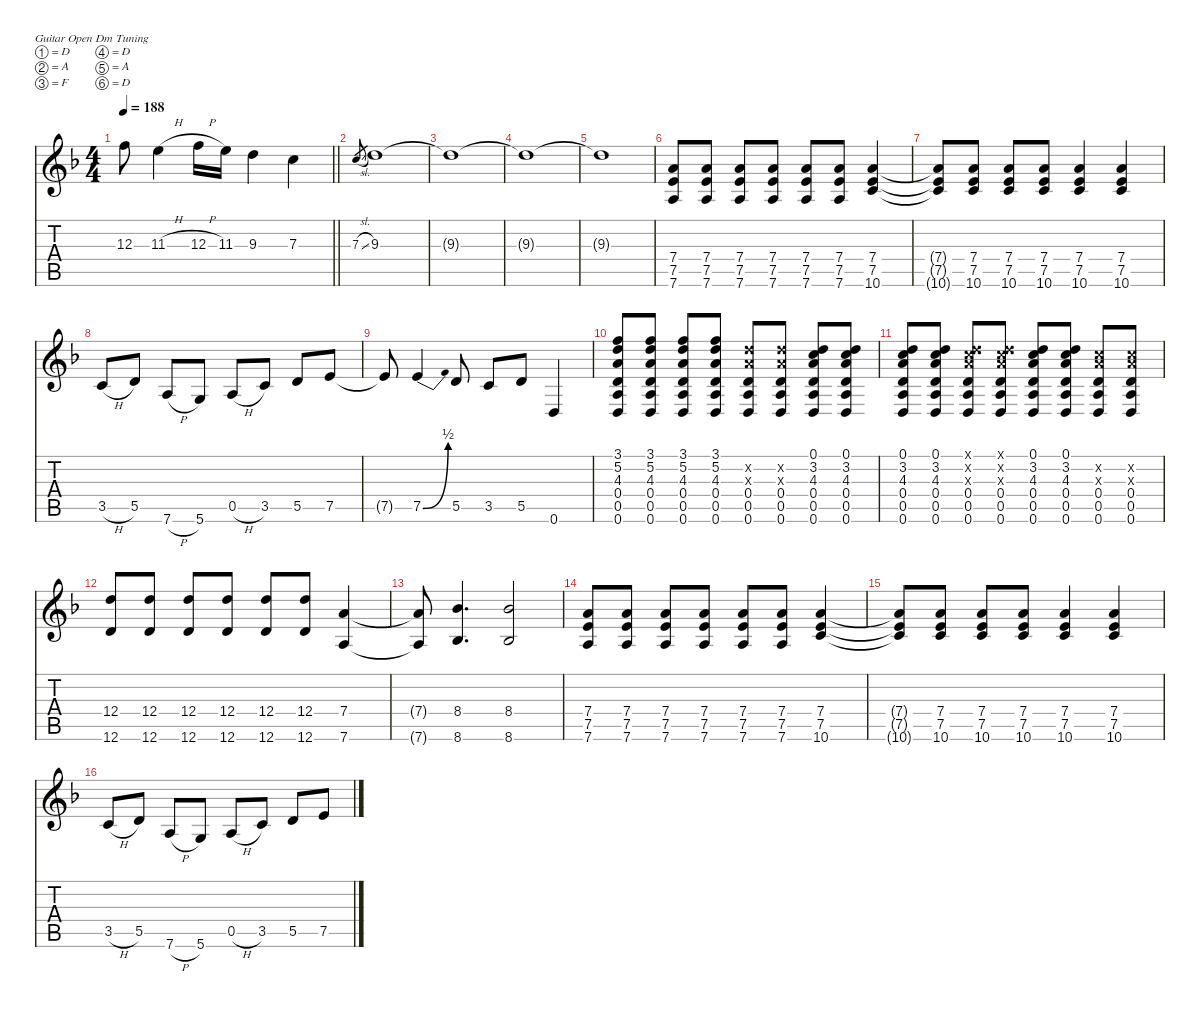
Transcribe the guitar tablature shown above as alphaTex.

\defaultSystemsLayout 4
\hideDynamics
\bracketExtendMode nobrackets
\singleTrackTrackNamePolicy hidden
\multiTrackTrackNamePolicy hidden
\firstSystemTrackNameMode fullname
\firstSystemTrackNameOrientation horizontal
\otherSystemsTrackNameOrientation horizontal
\track ("Mikael Akerfeldt" "dist.guit.") {defaultSystemsLayout 4 mute instrument distortionguitar}
\staff {score tabs}
\tuning (D4 A3 F3 D3 A2 D2)
\ts (4 4)
\tempo 188
\clef g2
\barLineRight lightlight
\ks dminor
12.3{t acc forcenatural}.8{dy f beam Down} 11.3{h acc forcenatural}.4{beam Down} 12.3{h acc forcenatural}.16{beam Down} 11.3{acc forcenatural}.16{beam Down} 9.3{acc forcenatural}.4{beam Down} 7.3{acc forcenatural}.4{beam Down} |
7.3{sl acc forcenatural}.8{gr dy mf beam Up} 9.3{acc forcenatural}.1{dy f beam Down} |
9.3{t acc forcenatural}.1{beam Down} |
9.3{t acc forcenatural}.1{beam Down} |
9.3{t acc forcenatural}.1{beam Down} |
(7.4{acc forcenatural} 7.5{acc forcenatural} 7.6{acc forcenatural}).8{beam Up} (7.4{acc forcenatural} 7.5{acc forcenatural} 7.6{acc forcenatural}).8{beam Up} (7.4{acc forcenatural} 7.5{acc forcenatural} 7.6{acc forcenatural}).8{beam Up} (7.4{acc forcenatural} 7.5{acc forcenatural} 7.6{acc forcenatural}).8{beam Up} (7.4{acc forcenatural} 7.5{acc forcenatural} 7.6{acc forcenatural}).8{beam Up} (7.4{acc forcenatural} 7.5{acc forcenatural} 7.6{acc forcenatural}).8{beam Up} (7.4{acc forcenatural} 7.5{acc forcenatural} 10.6{acc forcenatural}).4{beam Up} |
(7.4{t acc forcenatural} 7.5{t acc forcenatural} 10.6{t acc forcenatural}).8{beam Up} (7.4{acc forcenatural} 7.5{acc forcenatural} 10.6{acc forcenatural}).8{beam Up} (7.4{acc forcenatural} 7.5{acc forcenatural} 10.6{acc forcenatural}).8{beam Up} (7.4{acc forcenatural} 7.5{acc forcenatural} 10.6{acc forcenatural}).8{beam Up} (7.4{acc forcenatural} 7.5{acc forcenatural} 10.6{acc forcenatural}).4{beam Up} (7.4{acc forcenatural} 7.5{acc forcenatural} 10.6{acc forcenatural}).4{beam Up} |
3.5{h acc forcenatural}.8{beam Up} 5.5{acc forcenatural}.8{beam Up} 7.6{h acc forcenatural}.8{beam Up} 5.6{acc forcenatural}.8{beam Up} 0.5{h acc forcenatural}.8{beam Up} 3.5{acc forcenatural}.8{beam Up} 5.5{acc forcenatural}.8{beam Up} 7.5{acc forcenatural}.8{beam Up} |
7.5{t acc forcenatural}.8{beam Up} 7.5{be (bend 0 0 22.999999199999998 2) acc forcenatural}.4{beam Up} 5.5{acc forcenatural}.8{beam Up} 3.5{acc forcenatural}.8{beam Up} 5.5{acc forcenatural}.8{beam Up} 0.6{acc forcenatural}.4{beam Up} |
(3.1{acc forcenatural} 5.2{acc forcenatural} 4.3{acc forcenatural} 0.4{acc forcenatural} 0.5{acc forcenatural} 0.6{acc forcenatural}).8{beam Up} (3.1{acc forcenatural} 5.2{acc forcenatural} 4.3{acc forcenatural} 0.4{acc forcenatural} 0.5{acc forcenatural} 0.6{acc forcenatural}).8{beam Up} (3.1{acc forcenatural} 5.2{acc forcenatural} 4.3{acc forcenatural} 0.4{acc forcenatural} 0.5{acc forcenatural} 0.6{acc forcenatural}).8{beam Up} (3.1{acc forcenatural} 5.2{acc forcenatural} 4.3{acc forcenatural} 0.4{acc forcenatural} 0.5{acc forcenatural} 0.6{acc forcenatural}).8{beam Up} (5.2{x acc forcenatural} 4.3{x acc forcenatural} 0.4{acc forcenatural} 0.5{acc forcenatural} 0.6{acc forcenatural}).8{beam Up} (5.2{x acc forcenatural} 4.3{x acc forcenatural} 0.4{acc forcenatural} 0.5{acc forcenatural} 0.6{acc forcenatural}).8{beam Up} (0.1{acc forcenatural} 3.2{acc forcenatural} 4.3{acc forcenatural} 0.4{acc forcenatural} 0.5{acc forcenatural} 0.6{acc forcenatural}).8{beam Up} (0.1{acc forcenatural} 3.2{acc forcenatural} 4.3{acc forcenatural} 0.4{acc forcenatural} 0.5{acc forcenatural} 0.6{acc forcenatural}).8{beam Up} |
(0.1{acc forcenatural} 3.2{acc forcenatural} 4.3{acc forcenatural} 0.4{acc forcenatural} 0.5{acc forcenatural} 0.6{acc forcenatural}).8{beam Up} (0.1{acc forcenatural} 3.2{acc forcenatural} 4.3{acc forcenatural} 0.4{acc forcenatural} 0.5{acc forcenatural} 0.6{acc forcenatural}).8{beam Up} (0.1{x acc forcenatural} 3.2{x acc forcenatural} 4.3{x acc forcenatural} 0.4{acc forcenatural} 0.5{acc forcenatural} 0.6{acc forcenatural}).8{beam Up} (0.1{x acc forcenatural} 3.2{x acc forcenatural} 4.3{x acc forcenatural} 0.4{acc forcenatural} 0.5{acc forcenatural} 0.6{acc forcenatural}).8{beam Up} (0.1{acc forcenatural} 3.2{acc forcenatural} 4.3{acc forcenatural} 0.4{acc forcenatural} 0.5{acc forcenatural} 0.6{acc forcenatural}).8{beam Up} (0.1{acc forcenatural} 3.2{acc forcenatural} 4.3{acc forcenatural} 0.4{acc forcenatural} 0.5{acc forcenatural} 0.6{acc forcenatural}).8{beam Up} (3.2{x acc forcenatural} 4.3{x acc forcenatural} 0.4{acc forcenatural} 0.5{acc forcenatural} 0.6{acc forcenatural}).8{beam Up} (3.2{x acc forcenatural} 4.3{x acc forcenatural} 0.4{acc forcenatural} 0.5{acc forcenatural} 0.6{acc forcenatural}).8{beam Up} |
(12.4{acc forcenatural} 12.6{acc forcenatural}).8{beam Up} (12.4{acc forcenatural} 12.6{acc forcenatural}).8{beam Up} (12.4{acc forcenatural} 12.6{acc forcenatural}).8{beam Up} (12.4{acc forcenatural} 12.6{acc forcenatural}).8{beam Up} (12.4{acc forcenatural} 12.6{acc forcenatural}).8{beam Up} (12.4{acc forcenatural} 12.6{acc forcenatural}).8{beam Up} (7.4{acc forcenatural} 7.6{acc forcenatural}).4{beam Up} |
(7.4{t acc forcenatural} 7.6{t acc forcenatural}).8{beam Up} (8.4{acc b} 8.6{acc b}).4{d beam Up} (8.4{acc b} 8.6{acc b}).2{beam Up} |
(7.4{acc forcenatural} 7.5{acc forcenatural} 7.6{acc forcenatural}).8{beam Up} (7.4{acc forcenatural} 7.5{acc forcenatural} 7.6{acc forcenatural}).8{beam Up} (7.4{acc forcenatural} 7.5{acc forcenatural} 7.6{acc forcenatural}).8{beam Up} (7.4{acc forcenatural} 7.5{acc forcenatural} 7.6{acc forcenatural}).8{beam Up} (7.4{acc forcenatural} 7.5{acc forcenatural} 7.6{acc forcenatural}).8{beam Up} (7.4{acc forcenatural} 7.5{acc forcenatural} 7.6{acc forcenatural}).8{beam Up} (7.4{acc forcenatural} 7.5{acc forcenatural} 10.6{acc forcenatural}).4{beam Up} |
(7.4{t acc forcenatural} 7.5{t acc forcenatural} 10.6{t acc forcenatural}).8{beam Up} (7.4{acc forcenatural} 7.5{acc forcenatural} 10.6{acc forcenatural}).8{beam Up} (7.4{acc forcenatural} 7.5{acc forcenatural} 10.6{acc forcenatural}).8{beam Up} (7.4{acc forcenatural} 7.5{acc forcenatural} 10.6{acc forcenatural}).8{beam Up} (7.4{acc forcenatural} 7.5{acc forcenatural} 10.6{acc forcenatural}).4{beam Up} (7.4{acc forcenatural} 7.5{acc forcenatural} 10.6{acc forcenatural}).4{beam Up} |
3.5{h acc forcenatural}.8{beam Up} 5.5{acc forcenatural}.8{beam Up} 7.6{h acc forcenatural}.8{beam Up} 5.6{acc forcenatural}.8{beam Up} 0.5{h acc forcenatural}.8{beam Up} 3.5{acc forcenatural}.8{beam Up} 5.5{acc forcenatural}.8{beam Up} 7.5{acc forcenatural}.8{beam Up}
